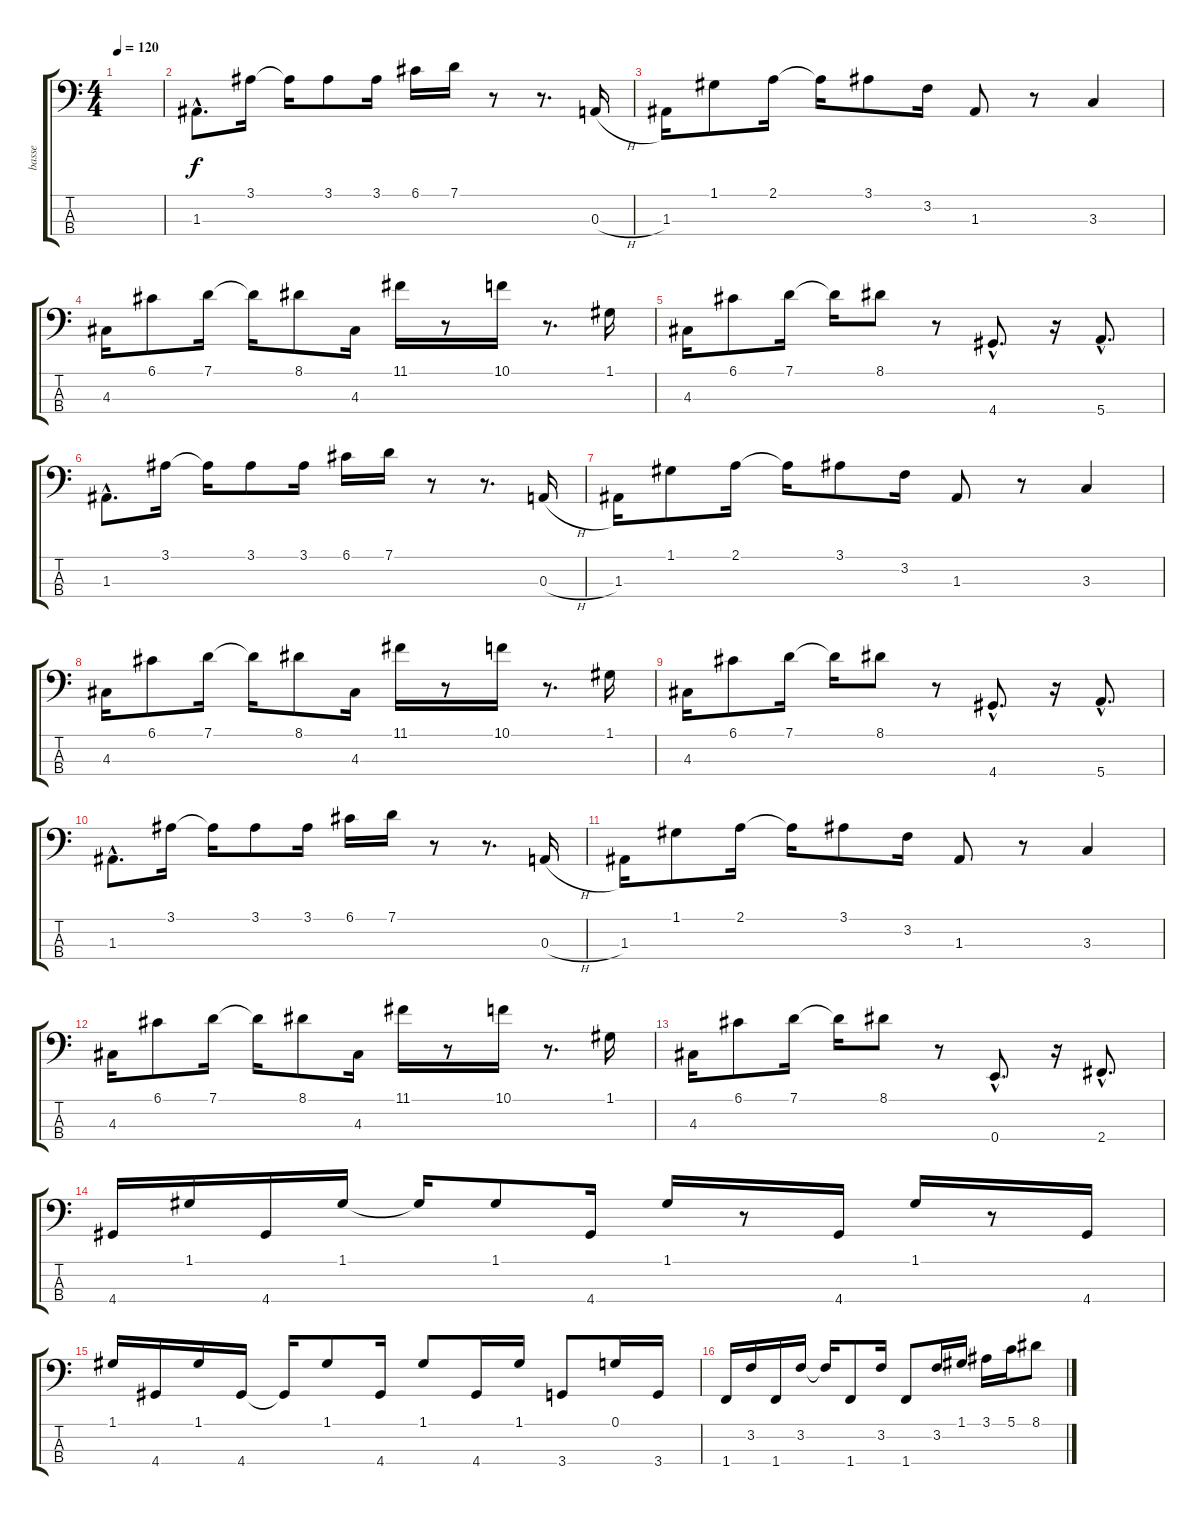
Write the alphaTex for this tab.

\track ("basse" "basse") {instrument electricbassfinger}
\staff {score tabs}
\tuning (G2 D2 A1 E1) {hide}
\ts (4 4)
\tempo 120
\clef f4
\ks c
|
1.3{hac}.8{d} 3.1.16 3.1{t}.16 3.1.8 3.1.16 6.1.16 7.1.16 r.8 r.8{d} 0.3{h}.16 |
1.3.16 1.1.8 2.1.16 2.1{t}.16 3.1.8 3.2.16 1.3.8 r.8 3.3.4 |
4.3.16 6.1.8 7.1.16 7.1{t}.16 8.1.8 4.3.16 11.1.16 r.8 10.1.16 r.8{d} 1.1.16 |
4.3.16 6.1.8 7.1.16 7.1{t}.16 8.1.8 r.8 4.4{hac}.8{d} r.16 5.4{hac}.8{d} |
1.3{hac}.8{d} 3.1.16 3.1{t}.16 3.1.8 3.1.16 6.1.16 7.1.16 r.8 r.8{d} 0.3{h}.16 |
1.3.16 1.1.8 2.1.16 2.1{t}.16 3.1.8 3.2.16 1.3.8 r.8 3.3.4 |
4.3.16 6.1.8 7.1.16 7.1{t}.16 8.1.8 4.3.16 11.1.16 r.8 10.1.16 r.8{d} 1.1.16 |
4.3.16 6.1.8 7.1.16 7.1{t}.16 8.1.8 r.8 4.4{hac}.8{d} r.16 5.4{hac}.8{d} |
1.3{hac}.8{d} 3.1.16 3.1{t}.16 3.1.8 3.1.16 6.1.16 7.1.16 r.8 r.8{d} 0.3{h}.16 |
1.3.16 1.1.8 2.1.16 2.1{t}.16 3.1.8 3.2.16 1.3.8 r.8 3.3.4 |
4.3.16 6.1.8 7.1.16 7.1{t}.16 8.1.8 4.3.16 11.1.16 r.8 10.1.16 r.8{d} 1.1.16 |
4.3.16 6.1.8 7.1.16 7.1{t}.16 8.1.8 r.8 0.4{hac}.8{d} r.16 2.4{hac}.8{d} |
4.4.16 1.1.16 4.4.16 1.1.16 1.1{t}.16 1.1.8 4.4.16 1.1.16 r.8 4.4.16 1.1.16 r.8 4.4.16 |
1.1.16 4.4.16 1.1.16 4.4.16 4.4{t}.16 1.1.8 4.4.16 1.1.8 4.4.16 1.1.16 3.4.8 0.1.16 3.4.16 |
1.4.16 3.2.16 1.4.16 3.2.16 3.2{t}.16 1.4.8 3.2.16 1.4.8 3.2.16 1.1.16 3.1.16 5.1.16 8.1.8
